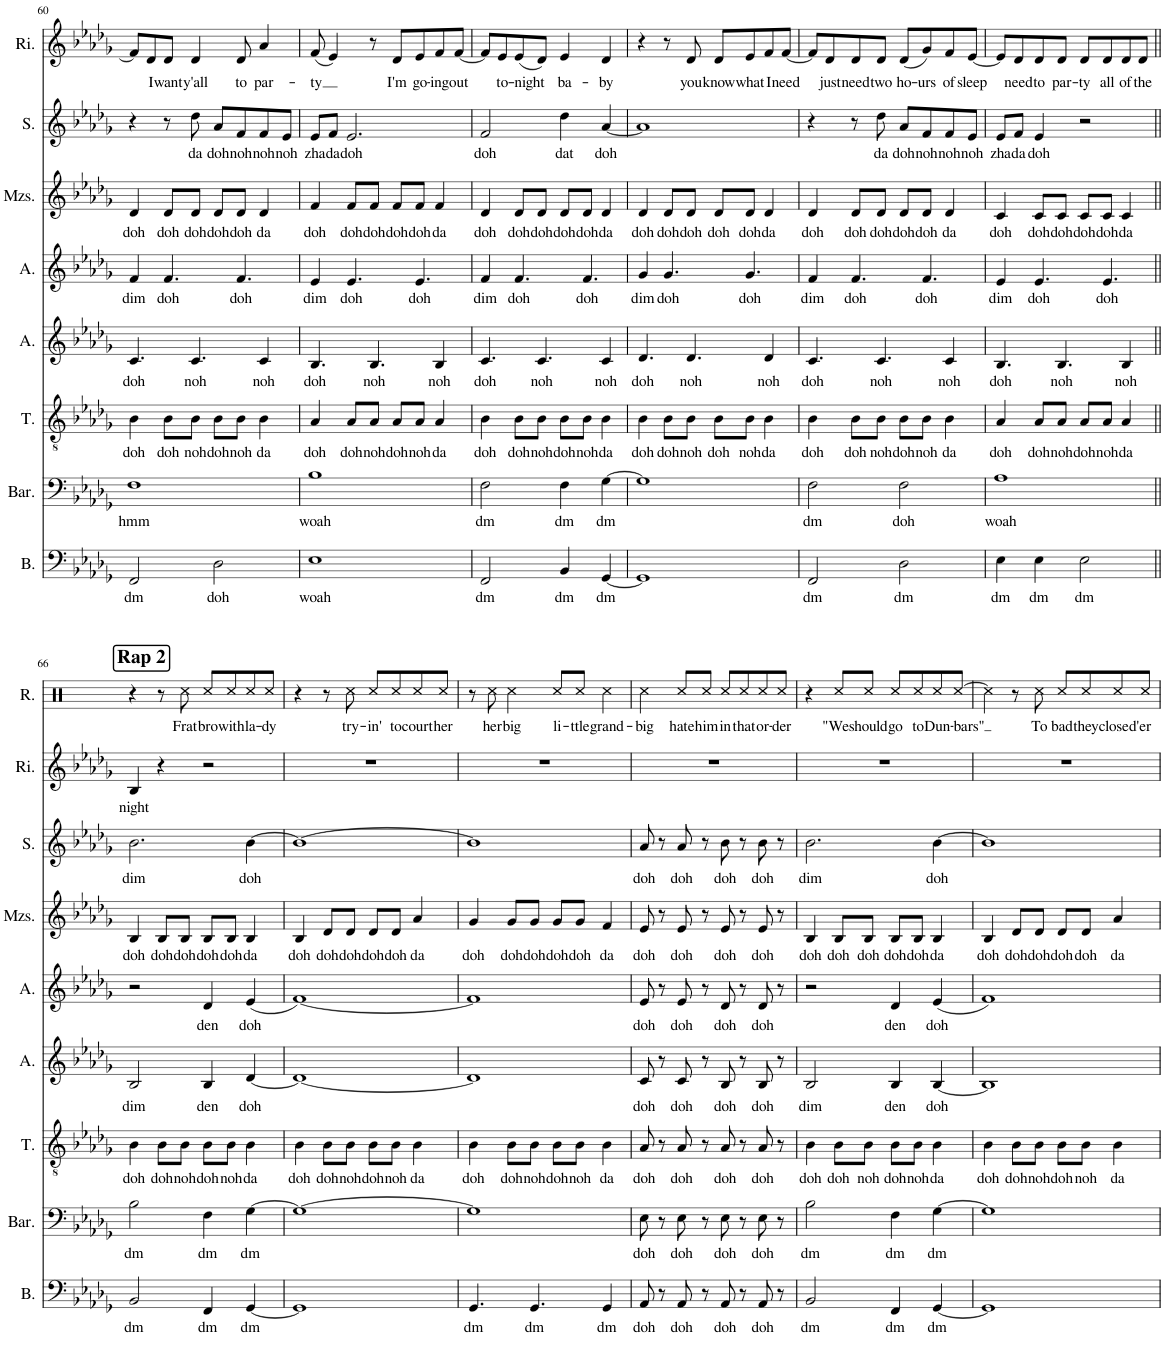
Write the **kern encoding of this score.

**kern	**text	**kern	**text	**kern	**text	**kern	**text	**kern	**text	**kern	**text	**kern	**text	**kern	**text
*part8	*part8	*part7	*part7	*part6	*part6	*part5	*part5	*part4	*part4	*part3	*part3	*part2	*part2	*part1	*part1
*staff8	*staff8	*staff7	*staff7	*staff6	*staff6	*staff5	*staff5	*staff4	*staff4	*staff3	*staff3	*staff2	*staff2	*staff1	*staff1
*I"Bass	*	*I"Baritone	*	*I"Tenor	*	*I"Alto	*	*I"Alto	*	*I"Mezzo-soprano	*	*I"Soprano	*	*I"Rihanna	*
*I'B.	*	*I'Bar.	*	*I'T.	*	*I'A.	*	*I'A.	*	*I'Mzs.	*	*I'S.	*	*I'Ri.	*
!!LO:PB:g=z
*clefF4	*	*clefF4	*	*clefGv2	*	*clefG2	*	*clefG2	*	*clefG2	*	*clefG2	*	*clefG2	*
*k[b-e-a-d-g-]	*	*k[b-e-a-d-g-]	*	*k[b-e-a-d-g-]	*	*k[b-e-a-d-g-]	*	*k[b-e-a-d-g-]	*	*k[b-e-a-d-g-]	*	*k[b-e-a-d-g-]	*	*k[b-e-a-d-g-]	*
*M4/4	*	*M4/4	*	*M4/4	*	*M4/4	*	*M4/4	*	*M4/4	*	*M4/4	*	*M4/4	*
=60	=60	=60	=60	=60	=60	=60	=60	=60	=60	=60	=60	=60	=60	=60	=60
!	!LO:LY:b	!	!LO:LY:b	!	!LO:LY:b	!	!LO:LY:b	!	!LO:LY:b	!	!LO:LY:b	!	!	!	!
2FF/	dm	1F	hmm	4B-\	doh	4.c/	doh	4f/	dim	4d-/	doh	4r	.	8f/L]	.
!	!	!	!	!	!	!	!	!	!	!	!	!	!	!	!LO:LY:b
.	.	.	.	.	.	.	.	.	.	.	.	.	.	8d-/	I
!	!	!	!	!	!LO:LY:b	!	!	!	!LO:LY:b	!	!LO:LY:b	!	!	!	!LO:LY:b
.	.	.	.	8B-\L	doh	.	.	4.f/	doh	8d-/L	doh	8r	.	8d-/J	want
!	!	!	!	!	!LO:LY:b	!	!LO:LY:b	!	!	!	!LO:LY:b	!	!LO:LY:b	!	!LO:LY:b
.	.	.	.	8B-\J	noh	4.c/	noh	.	.	8d-/J	doh	8dd-\	da	4d-/	y'all
!	!LO:LY:b	!	!	!	!LO:LY:b	!	!	!	!	!	!LO:LY:b	!	!LO:LY:b	!	!
2D-\	doh	.	.	8B-\L	doh	.	.	.	.	8d-/L	doh	8a-/L	doh	.	.
!	!	!	!	!	!LO:LY:b	!	!	!	!LO:LY:b	!	!LO:LY:b	!	!LO:LY:b	!	!LO:LY:b
.	.	.	.	8B-\J	noh	.	.	4.f/	doh	8d-/J	doh	8f/	noh	8d-/	to
!	!	!	!	!	!LO:LY:b	!	!LO:LY:b	!	!	!	!LO:LY:b	!	!LO:LY:b	!	!LO:LY:b
.	.	.	.	4B-\	da	4c/	noh	.	.	4d-/	da	8f/	noh	4a-/	par-
!	!	!	!	!	!	!	!	!	!	!	!	!	!LO:LY:b	!	!
.	.	.	.	.	.	.	.	.	.	.	.	8e-/J	noh	.	.
=61	=61	=61	=61	=61	=61	=61	=61	=61	=61	=61	=61	=61	=61	=61	=61
!	!LO:LY:b	!	!LO:LY:b	!	!LO:LY:b	!	!LO:LY:b	!	!LO:LY:b	!	!LO:LY:b	!	!LO:LY:b	!	!LO:LY:b
1E-	woah	1B-	woah	4A-/	doh	4.B-/	doh	4e-/	dim	4f/	doh	8e-/L	zha	(8f/	-ty
!	!	!	!	!	!	!	!	!	!	!	!	!	!LO:LY:b	!	!
.	.	.	.	.	.	.	.	.	.	.	.	8f/J	da	4e-/)	.
!	!	!	!	!	!LO:LY:b	!	!	!	!LO:LY:b	!	!LO:LY:b	!	!LO:LY:b	!	!
.	.	.	.	8A-/L	doh	.	.	4.e-/	doh	8f/L	doh	2.e-/	doh	.	.
!	!	!	!	!	!LO:LY:b	!	!LO:LY:b	!	!	!	!LO:LY:b	!	!	!	!
.	.	.	.	8A-/J	noh	4.B-/	noh	.	.	8f/J	doh	.	.	8r	.
!	!	!	!	!	!LO:LY:b	!	!	!	!	!	!LO:LY:b	!	!	!	!LO:LY:b
.	.	.	.	8A-/L	doh	.	.	.	.	8f/L	doh	.	.	8d-/L	I'm
!	!	!	!	!	!LO:LY:b	!	!	!	!LO:LY:b	!	!LO:LY:b	!	!	!	!LO:LY:b
.	.	.	.	8A-/J	noh	.	.	4.e-/	doh	8f/J	doh	.	.	8e-/	go-
!	!	!	!	!	!LO:LY:b	!	!LO:LY:b	!	!	!	!LO:LY:b	!	!	!	!LO:LY:b
.	.	.	.	4A-/	da	4B-/	noh	.	.	4f/	da	.	.	8f/	-ing
!	!	!	!	!	!	!	!	!	!	!	!	!	!	!	!LO:LY:b
.	.	.	.	.	.	.	.	.	.	.	.	.	.	[8f/J	out
=62	=62	=62	=62	=62	=62	=62	=62	=62	=62	=62	=62	=62	=62	=62	=62
!	!LO:LY:b	!	!LO:LY:b	!	!LO:LY:b	!	!LO:LY:b	!	!LO:LY:b	!	!LO:LY:b	!	!LO:LY:b	!	!
2FF/	dm	2F\	dm	4B-\	doh	4.c/	doh	4f/	dim	4d-/	doh	2f/	doh	8f/L]	.
!	!	!	!	!	!	!	!	!	!	!	!	!	!	!	!LO:LY:b
.	.	.	.	.	.	.	.	.	.	.	.	.	.	8e-/	to-
!	!	!	!	!	!LO:LY:b	!	!	!	!LO:LY:b	!	!LO:LY:b	!	!	!	!LO:LY:b
.	.	.	.	8B-\L	doh	.	.	4.f/	doh	8d-/L	doh	.	.	(8e-/	-night
!	!	!	!	!	!LO:LY:b	!	!LO:LY:b	!	!	!	!LO:LY:b	!	!	!	!
.	.	.	.	8B-\J	noh	4.c/	noh	.	.	8d-/J	doh	.	.	8d-/J)	.
!	!LO:LY:b	!	!LO:LY:b	!	!LO:LY:b	!	!	!	!	!	!LO:LY:b	!	!LO:LY:b	!	!LO:LY:b
4BB-/	dm	4F\	dm	8B-\L	doh	.	.	.	.	8d-/L	doh	4dd-\	dat	4e-/	ba-
!	!	!	!	!	!LO:LY:b	!	!	!	!LO:LY:b	!	!LO:LY:b	!	!	!	!
.	.	.	.	8B-\J	noh	.	.	4.f/	doh	8d-/J	doh	.	.	.	.
!	!LO:LY:b	!	!LO:LY:b	!	!LO:LY:b	!	!LO:LY:b	!	!	!	!LO:LY:b	!	!LO:LY:b	!	!LO:LY:b
[4GG-/	dm	[4G-\	dm	4B-\	da	4c/	noh	.	.	4d-/	da	[4a-/	doh	4d-/	-by
=63	=63	=63	=63	=63	=63	=63	=63	=63	=63	=63	=63	=63	=63	=63	=63
!	!	!	!	!	!LO:LY:b	!	!LO:LY:b	!	!LO:LY:b	!	!LO:LY:b	!	!	!	!
1GG-]	.	1G-]	.	4B-\	doh	4.d-/	doh	4g-/	dim	4d-/	doh	1a-]	.	4r	.
!	!	!	!	!	!LO:LY:b	!	!	!	!LO:LY:b	!	!LO:LY:b	!	!	!	!
.	.	.	.	8B-\L	doh	.	.	4.g-/	doh	8d-/L	doh	.	.	8r	.
!	!	!	!	!	!LO:LY:b	!	!LO:LY:b	!	!	!	!LO:LY:b	!	!	!	!LO:LY:b
.	.	.	.	8B-\J	noh	4.d-/	noh	.	.	8d-/J	doh	.	.	8d-/	you
!	!	!	!	!	!LO:LY:b	!	!	!	!	!	!LO:LY:b	!	!	!	!LO:LY:b
.	.	.	.	8B-\L	doh	.	.	.	.	8d-/L	doh	.	.	8d-/L	know
!	!	!	!	!	!LO:LY:b	!	!	!	!LO:LY:b	!	!LO:LY:b	!	!	!	!LO:LY:b
.	.	.	.	8B-\J	noh	.	.	4.g-/	doh	8d-/J	doh	.	.	8e-/	what
!	!	!	!	!	!LO:LY:b	!	!LO:LY:b	!	!	!	!LO:LY:b	!	!	!	!LO:LY:b
.	.	.	.	4B-\	da	4d-/	noh	.	.	4d-/	da	.	.	8f/	I
!	!	!	!	!	!	!	!	!	!	!	!	!	!	!	!LO:LY:b
.	.	.	.	.	.	.	.	.	.	.	.	.	.	[8f/J	need
=64	=64	=64	=64	=64	=64	=64	=64	=64	=64	=64	=64	=64	=64	=64	=64
!	!LO:LY:b	!	!LO:LY:b	!	!LO:LY:b	!	!LO:LY:b	!	!LO:LY:b	!	!LO:LY:b	!	!	!	!
2FF/	dm	2F\	dm	4B-\	doh	4.c/	doh	4f/	dim	4d-/	doh	4r	.	8f/L]	.
!	!	!	!	!	!	!	!	!	!	!	!	!	!	!	!LO:LY:b
.	.	.	.	.	.	.	.	.	.	.	.	.	.	8d-/	just
!	!	!	!	!	!LO:LY:b	!	!	!	!LO:LY:b	!	!LO:LY:b	!	!	!	!LO:LY:b
.	.	.	.	8B-\L	doh	.	.	4.f/	doh	8d-/L	doh	8r	.	8d-/	need
!	!	!	!	!	!LO:LY:b	!	!LO:LY:b	!	!	!	!LO:LY:b	!	!LO:LY:b	!	!LO:LY:b
.	.	.	.	8B-\J	noh	4.c/	noh	.	.	8d-/J	doh	8dd-\	da	8d-/J	two
!	!LO:LY:b	!	!LO:LY:b	!	!LO:LY:b	!	!	!	!	!	!LO:LY:b	!	!LO:LY:b	!	!LO:LY:b
2D-\	dm	2F\	doh	8B-\L	doh	.	.	.	.	8d-/L	doh	8a-/L	doh	(8d-/L	ho-
!	!	!	!	!	!LO:LY:b	!	!	!	!LO:LY:b	!	!LO:LY:b	!	!LO:LY:b	!	!LO:LY:b
.	.	.	.	8B-\J	noh	.	.	4.f/	doh	8d-/J	doh	8f/	noh	8g-/)	-urs
!	!	!	!	!	!LO:LY:b	!	!LO:LY:b	!	!	!	!LO:LY:b	!	!LO:LY:b	!	!LO:LY:b
.	.	.	.	4B-\	da	4c/	noh	.	.	4d-/	da	8f/	noh	8f/	of
!	!	!	!	!	!	!	!	!	!	!	!	!	!LO:LY:b	!	!LO:LY:b
.	.	.	.	.	.	.	.	.	.	.	.	8e-/J	noh	[8e-/J	sleep
=65	=65	=65	=65	=65	=65	=65	=65	=65	=65	=65	=65	=65	=65	=65	=65
!	!LO:LY:b	!	!LO:LY:b	!	!LO:LY:b	!	!LO:LY:b	!	!LO:LY:b	!	!LO:LY:b	!	!LO:LY:b	!	!
4E-\	dm	1A-	woah	4A-/	doh	4.B-/	doh	4e-/	dim	4c/	doh	8e-/L	zha	8e-/L]	.
!	!	!	!	!	!	!	!	!	!	!	!	!	!LO:LY:b	!	!LO:LY:b
.	.	.	.	.	.	.	.	.	.	.	.	8f/J	da	8d-/	need
!	!LO:LY:b	!	!	!	!LO:LY:b	!	!	!	!LO:LY:b	!	!LO:LY:b	!	!LO:LY:b	!	!LO:LY:b
4E-\	dm	.	.	8A-/L	doh	.	.	4.e-/	doh	8c/L	doh	4e-/	doh	8d-/	to
!	!	!	!	!	!LO:LY:b	!	!LO:LY:b	!	!	!	!LO:LY:b	!	!	!	!LO:LY:b
.	.	.	.	8A-/J	noh	4.B-/	noh	.	.	8c/J	doh	.	.	8d-/J	par-
!	!LO:LY:b	!	!	!	!LO:LY:b	!	!	!	!	!	!LO:LY:b	!	!	!	!LO:LY:b
2E-\	dm	.	.	8A-/L	doh	.	.	.	.	8c/L	doh	2r	.	8d-/L	-ty
!	!	!	!	!	!LO:LY:b	!	!	!	!LO:LY:b	!	!LO:LY:b	!	!	!	!LO:LY:b
.	.	.	.	8A-/J	noh	.	.	4.e-/	doh	8c/J	doh	.	.	8d-/	all
!	!	!	!	!	!LO:LY:b	!	!LO:LY:b	!	!	!	!LO:LY:b	!	!	!	!LO:LY:b
.	.	.	.	4A-/	da	4B-/	noh	.	.	4c/	da	.	.	8d-/	of
!	!	!	!	!	!	!	!	!	!	!	!	!	!	!	!LO:LY:b
.	.	.	.	.	.	.	.	.	.	.	.	.	.	8d-/J	the
!!LO:LB:g=z
=66||	=66||	=66||	=66||	=66||	=66||	=66||	=66||	=66||	=66||	=66||	=66||	=66||	=66||	=66||	=66||
!	!LO:LY:b	!	!LO:LY:b	!	!LO:LY:b	!	!LO:LY:b	!	!	!	!LO:LY:b	!	!LO:LY:b	!	!LO:LY:b
2BB-/	dm	2B-\	dm	4B-\	doh	2B-/	dim	2r	.	4B-/	doh	2.b-\	dim	4B-/	night
!	!	!	!	!	!LO:LY:b	!	!	!	!	!	!LO:LY:b	!	!	!	!
.	.	.	.	8B-\L	doh	.	.	.	.	8B-/L	doh	.	.	4r	.
!	!	!	!	!	!LO:LY:b	!	!	!	!	!	!LO:LY:b	!	!	!	!
.	.	.	.	8B-\J	noh	.	.	.	.	8B-/J	doh	.	.	.	.
!	!LO:LY:b	!	!LO:LY:b	!	!LO:LY:b	!	!LO:LY:b	!	!LO:LY:b	!	!LO:LY:b	!	!	!	!
4FF/	dm	4F\	dm	8B-\L	doh	4B-/	den	4d-/	den	8B-/L	doh	.	.	2r	.
!	!	!	!	!	!LO:LY:b	!	!	!	!	!	!LO:LY:b	!	!	!	!
.	.	.	.	8B-\J	noh	.	.	.	.	8B-/J	doh	.	.	.	.
!	!LO:LY:b	!	!LO:LY:b	!	!LO:LY:b	!	!LO:LY:b	!	!LO:LY:b	!	!LO:LY:b	!	!LO:LY:b	!	!
[4GG-/	dm	[4G-\	dm	4B-\	da	[4d-/	doh	(4e-/	doh	4B-/	da	[4b-\	doh	.	.
=67	=67	=67	=67	=67	=67	=67	=67	=67	=67	=67	=67	=67	=67	=67	=67
!	!	!	!	!	!LO:LY:b	!	!	!	!	!	!LO:LY:b	!	!	!	!
1GG-]	.	1G-_	.	4B-\	doh	1d-_	.	[1f)	.	4B-/	doh	1b-_	.	1r	.
!	!	!	!	!	!LO:LY:b	!	!	!	!	!	!LO:LY:b	!	!	!	!
.	.	.	.	8B-\L	doh	.	.	.	.	8d-/L	doh	.	.	.	.
!	!	!	!	!	!LO:LY:b	!	!	!	!	!	!LO:LY:b	!	!	!	!
.	.	.	.	8B-\J	noh	.	.	.	.	8d-/J	doh	.	.	.	.
!	!	!	!	!	!LO:LY:b	!	!	!	!	!	!LO:LY:b	!	!	!	!
.	.	.	.	8B-\L	doh	.	.	.	.	8d-/L	doh	.	.	.	.
!	!	!	!	!	!LO:LY:b	!	!	!	!	!	!LO:LY:b	!	!	!	!
.	.	.	.	8B-\J	noh	.	.	.	.	8d-/J	doh	.	.	.	.
!	!	!	!	!	!LO:LY:b	!	!	!	!	!	!LO:LY:b	!	!	!	!
.	.	.	.	4B-\	da	.	.	.	.	4a-/	da	.	.	.	.
=68	=68	=68	=68	=68	=68	=68	=68	=68	=68	=68	=68	=68	=68	=68	=68
!	!LO:LY:b	!	!	!	!LO:LY:b	!	!	!	!	!	!LO:LY:b	!	!	!	!
4.GG-/	dm	1G-]	.	4B-\	doh	1d-]	.	1f]	.	4g-/	doh	1b-]	.	1r	.
!	!	!	!	!	!LO:LY:b	!	!	!	!	!	!LO:LY:b	!	!	!	!
.	.	.	.	8B-\L	doh	.	.	.	.	8g-/L	doh	.	.	.	.
!	!LO:LY:b	!	!	!	!LO:LY:b	!	!	!	!	!	!LO:LY:b	!	!	!	!
4.GG-/	dm	.	.	8B-\J	noh	.	.	.	.	8g-/J	doh	.	.	.	.
!	!	!	!	!	!LO:LY:b	!	!	!	!	!	!LO:LY:b	!	!	!	!
.	.	.	.	8B-\L	doh	.	.	.	.	8g-/L	doh	.	.	.	.
!	!	!	!	!	!LO:LY:b	!	!	!	!	!	!LO:LY:b	!	!	!	!
.	.	.	.	8B-\J	noh	.	.	.	.	8g-/J	doh	.	.	.	.
!	!LO:LY:b	!	!	!	!LO:LY:b	!	!	!	!	!	!LO:LY:b	!	!	!	!
4GG-/	dm	.	.	4B-\	da	.	.	.	.	4f/	da	.	.	.	.
=69	=69	=69	=69	=69	=69	=69	=69	=69	=69	=69	=69	=69	=69	=69	=69
!	!LO:LY:b	!	!LO:LY:b	!	!LO:LY:b	!	!LO:LY:b	!	!LO:LY:b	!	!LO:LY:b	!	!LO:LY:b	!	!
8AA-/	doh	8E-\	doh	8A-/	doh	8c/	doh	8e-/	doh	8e-/	doh	8a-/	doh	1r	.
8r	.	8r	.	8r	.	8r	.	8r	.	8r	.	8r	.	.	.
!	!LO:LY:b	!	!LO:LY:b	!	!LO:LY:b	!	!LO:LY:b	!	!LO:LY:b	!	!LO:LY:b	!	!LO:LY:b	!	!
8AA-/	doh	8E-\	doh	8A-/	doh	8c/	doh	8e-/	doh	8e-/	doh	8a-/	doh	.	.
8r	.	8r	.	8r	.	8r	.	8r	.	8r	.	8r	.	.	.
!	!LO:LY:b	!	!LO:LY:b	!	!LO:LY:b	!	!LO:LY:b	!	!LO:LY:b	!	!LO:LY:b	!	!LO:LY:b	!	!
8AA-/	doh	8E-\	doh	8A-/	doh	8B-/	doh	8d-/	doh	8e-/	doh	8b-\	doh	.	.
8r	.	8r	.	8r	.	8r	.	8r	.	8r	.	8r	.	.	.
!	!LO:LY:b	!	!LO:LY:b	!	!LO:LY:b	!	!LO:LY:b	!	!LO:LY:b	!	!LO:LY:b	!	!LO:LY:b	!	!
8AA-/	doh	8E-\	doh	8A-/	doh	8B-/	doh	8d-/	doh	8e-/	doh	8b-\	doh	.	.
8r	.	8r	.	8r	.	8r	.	8r	.	8r	.	8r	.	.	.
=70	=70	=70	=70	=70	=70	=70	=70	=70	=70	=70	=70	=70	=70	=70	=70
!	!LO:LY:b	!	!LO:LY:b	!	!LO:LY:b	!	!LO:LY:b	!	!	!	!LO:LY:b	!	!LO:LY:b	!	!
2BB-/	dm	2B-\	dm	4B-\	doh	2B-/	dim	2r	.	4B-/	doh	2.b-\	dim	1r	.
!	!	!	!	!	!LO:LY:b	!	!	!	!	!	!LO:LY:b	!	!	!	!
.	.	.	.	8B-\L	doh	.	.	.	.	8B-/L	doh	.	.	.	.
!	!	!	!	!	!LO:LY:b	!	!	!	!	!	!LO:LY:b	!	!	!	!
.	.	.	.	8B-\J	noh	.	.	.	.	8B-/J	doh	.	.	.	.
!	!LO:LY:b	!	!LO:LY:b	!	!LO:LY:b	!	!LO:LY:b	!	!LO:LY:b	!	!LO:LY:b	!	!	!	!
4FF/	dm	4F\	dm	8B-\L	doh	4B-/	den	4d-/	den	8B-/L	doh	.	.	.	.
!	!	!	!	!	!LO:LY:b	!	!	!	!	!	!LO:LY:b	!	!	!	!
.	.	.	.	8B-\J	noh	.	.	.	.	8B-/J	doh	.	.	.	.
!	!LO:LY:b	!	!LO:LY:b	!	!LO:LY:b	!	!LO:LY:b	!	!LO:LY:b	!	!LO:LY:b	!	!LO:LY:b	!	!
[4GG-/	dm	[4G-\	dm	4B-\	da	[4B-/	doh	(4e-/	doh	4B-/	da	[4b-\	doh	.	.
=71	=71	=71	=71	=71	=71	=71	=71	=71	=71	=71	=71	=71	=71	=71	=71
!	!	!	!	!	!LO:LY:b	!	!	!	!	!	!LO:LY:b	!	!	!	!
1GG-]	.	1G-]	.	4B-\	doh	1B-]	.	1f)	.	4B-/	doh	1b-]	.	1r	.
!	!	!	!	!	!LO:LY:b	!	!	!	!	!	!LO:LY:b	!	!	!	!
.	.	.	.	8B-\L	doh	.	.	.	.	8d-/L	doh	.	.	.	.
!	!	!	!	!	!LO:LY:b	!	!	!	!	!	!LO:LY:b	!	!	!	!
.	.	.	.	8B-\J	noh	.	.	.	.	8d-/J	doh	.	.	.	.
!	!	!	!	!	!LO:LY:b	!	!	!	!	!	!LO:LY:b	!	!	!	!
.	.	.	.	8B-\L	doh	.	.	.	.	8d-/L	doh	.	.	.	.
!	!	!	!	!	!LO:LY:b	!	!	!	!	!	!LO:LY:b	!	!	!	!
.	.	.	.	8B-\J	noh	.	.	.	.	8d-/J	doh	.	.	.	.
!	!	!	!	!	!LO:LY:b	!	!	!	!	!	!LO:LY:b	!	!	!	!
.	.	.	.	4B-\	da	.	.	.	.	4a-/	da	.	.	.	.
=	=	=	=	=	=	=	=	=	=	=	=	=	=	=	=
*-	*-	*-	*-	*-	*-	*-	*-	*-	*-	*-	*-	*-	*-	*-	*-
